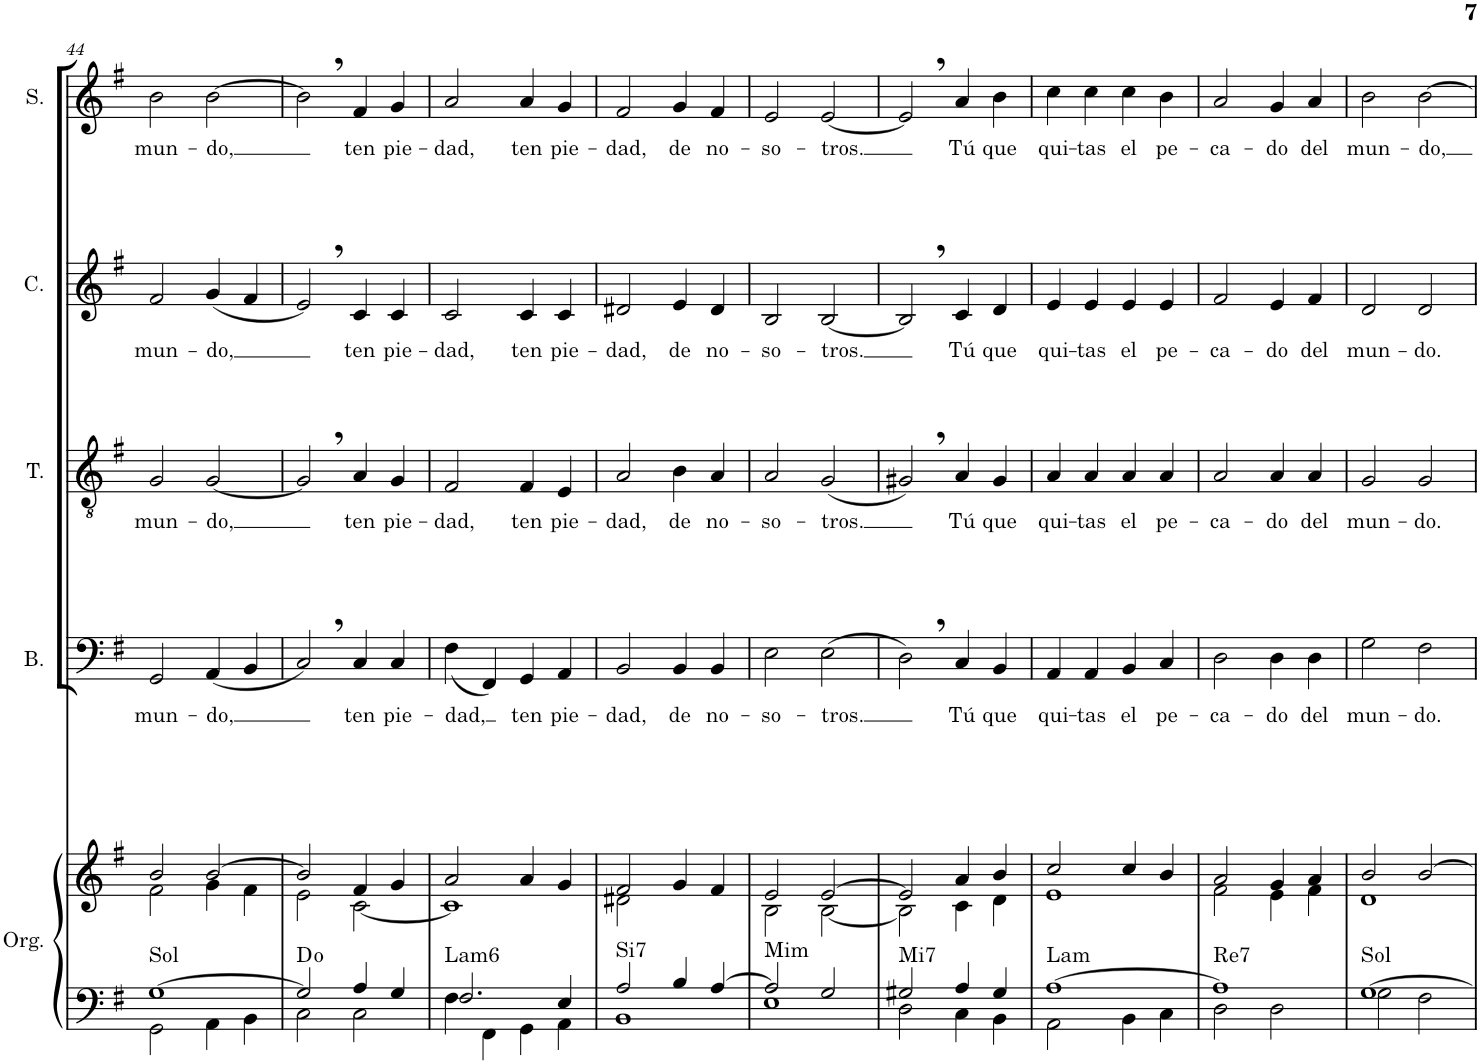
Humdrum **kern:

**kern	**kern	**harte	**kern	**text	**kern	**text	**kern	**text	**kern	**text
*part5	*part5	*part5	*part4	*part4	*part3	*part3	*part2	*part2	*part1	*part1
*staff6	*staff5	*	*staff4	*staff4	*staff3	*staff3	*staff2	*staff2	*staff1	*staff1
*I"Órgano	*	*	*I"Bajo	*	*I"Tenor	*	*I"Contralto	*	*I"Soprano	*
*	*	*	*I'B.	*	*I'T.	*	*I'C.	*	*I'S.	*
!!LO:PB:g=z
*clefF4	*clefG2	*	*clefF4	*	*clefGv2	*	*clefG2	*	*clefG2	*
*k[f#]	*k[f#]	*	*k[f#]	*	*k[f#]	*	*k[f#]	*	*k[f#]	*
*M2/2	*M2/2	*	*M2/2	*	*M2/2	*	*M2/2	*	*M2/2	*
*met(c|)	*met(c|)	*	*met(c|)	*	*met(c|)	*	*met(c|)	*	*met(c|)	*
=44	=44	=44	=44	=44	=44	=44	=44	=44	=44	=44
*^	*^	*	*	*	*	*	*	*	*	*
!	!	!	!	!LO:H:kt=Sol	!	!LO:LY:b	!	!LO:LY:b	!	!LO:LY:b	!	!LO:LY:b
[1G	2GG\	2b/	2f#\	N	2GG/	mun-	2G/	mun-	2f#/	mun-	2b\	mun-
!	!	!	!	!	!	!LO:LY:b	!	!LO:LY:b	!	!LO:LY:b	!	!LO:LY:b
.	4AA\	[2b/	4g\	.	(4AA/	-do,	[2G/	-do,	(4g/	-do,	[2b\	-do,
.	4BB\	.	4f#\	.	4BB/	.	.	.	4f#/	.	.	.
=45	=45	=45	=45	=45	=45	=45	=45	=45	=45	=45	=45	=45
2G/]	2C\	2b/]	2e\	D:dim	2C,/)	.	2G,/]	.	2e,/)	.	2b,\]	.
!	!	!	!	!	!	!LO:LY:b	!	!LO:LY:b	!	!LO:LY:b	!	!LO:LY:b
4A/	2C\	4f#/	[2c\	.	4C/	ten	4A/	ten	4c/	ten	4f#/	ten
!	!	!	!	!	!	!LO:LY:b	!	!LO:LY:b	!	!LO:LY:b	!	!LO:LY:b
4G/	.	4g/	.	.	4C/	pie-	4G/	pie-	4c/	pie-	4g/	pie-
=46	=46	=46	=46	=46	=46	=46	=46	=46	=46	=46	=46	=46
!	!	!	!	!LO:H:kt=Lam6	!	!LO:LY:b	!	!LO:LY:b	!	!LO:LY:b	!	!LO:LY:b
2.F#/	4F#\	2a/	1c]	N	(<4F#\	-dad,	2F#/	-dad,	2c/	-dad,	2a/	-dad,
.	4FF#\	.	.	.	4FF#/)	.	.	.	.	.	.	.
!	!	!	!	!	!	!LO:LY:b	!	!LO:LY:b	!	!LO:LY:b	!	!LO:LY:b
.	4GG\	4a/	.	.	4GG/	ten	4F#/	ten	4c/	ten	4a/	ten
!	!	!	!	!	!	!LO:LY:b	!	!LO:LY:b	!	!LO:LY:b	!	!LO:LY:b
4E/	4AA\	4g/	.	.	4AA/	pie-	4E/	pie-	4c/	pie-	4g/	pie-
=47	=47	=47	=47	=47	=47	=47	=47	=47	=47	=47	=47	=47
!	!	!	!	!LO:H:kt=Si7	!	!LO:LY:b	!	!LO:LY:b	!	!LO:LY:b	!	!LO:LY:b
2A/	1BB	2f#/	2d#X\	N	2BB/	-dad,	2A/	-dad,	2d#X/	-dad,	2f#/	-dad,
!	!	!	!	!	!	!LO:LY:b	!	!LO:LY:b	!	!LO:LY:b	!	!LO:LY:b
4B/	.	4g/	2ryy	.	4BB/	de	4B\	de	4e/	de	4g/	de
!	!	!	!	!	!	!LO:LY:b	!	!LO:LY:b	!	!LO:LY:b	!	!LO:LY:b
[4A/	.	4f#/	.	.	4BB/	no-	4A/	no-	4d#/	no-	4f#/	no-
=48	=48	=48	=48	=48	=48	=48	=48	=48	=48	=48	=48	=48
!	!	!	!	!LO:H:kt=Mim	!	!LO:LY:b	!	!LO:LY:b	!	!LO:LY:b	!	!LO:LY:b
2A/]	1E	2e/	2B\	N	2E\	-so-	2A/	-so-	2B/	-so-	2e/	-so-
!	!	!	!	!	!	!LO:LY:b	!	!LO:LY:b	!	!LO:LY:b	!	!LO:LY:b
2G/	.	[2e/	[2B\	.	(2E\	-tros.	(2G/	-tros.	[2B/	-tros.	[2e/	-tros.
=49	=49	=49	=49	=49	=49	=49	=49	=49	=49	=49	=49	=49
!	!	!	!	!LO:H:kt=Mi7	!	!	!	!	!	!	!	!
2G#X/	2D\	2e/]	2B\]	N	2D,\)	.	2G#X,/)	.	2B,/]	.	2e,/]	.
!	!	!	!	!	!	!LO:LY:b	!	!LO:LY:b	!	!LO:LY:b	!	!LO:LY:b
4A/	4C\	4a/	4c\	.	4C/	Tú	4A/	Tú	4c/	Tú	4a/	Tú
!	!	!	!	!	!	!LO:LY:b	!	!LO:LY:b	!	!LO:LY:b	!	!LO:LY:b
4G#/	4BB\	4b/	4d\	.	4BB/	que	4G#/	que	4d/	que	4b\	que
=50	=50	=50	=50	=50	=50	=50	=50	=50	=50	=50	=50	=50
!	!	!	!	!LO:H:kt=Lam	!	!LO:LY:b	!	!LO:LY:b	!	!LO:LY:b	!	!LO:LY:b
[1A	2AA\	2cc/	1e	N	4AA/	qui-	4A/	qui-	4e/	qui-	4cc\	qui-
!	!	!	!	!	!	!LO:LY:b	!	!LO:LY:b	!	!LO:LY:b	!	!LO:LY:b
.	.	.	.	.	4AA/	-tas	4A/	-tas	4e/	-tas	4cc\	-tas
!	!	!	!	!	!	!LO:LY:b	!	!LO:LY:b	!	!LO:LY:b	!	!LO:LY:b
.	4BB\	4cc/	.	.	4BB/	el	4A/	el	4e/	el	4cc\	el
!	!	!	!	!	!	!LO:LY:b	!	!LO:LY:b	!	!LO:LY:b	!	!LO:LY:b
.	4C\	4b/	.	.	4C/	pe-	4A/	pe-	4e/	pe-	4b\	pe-
=51	=51	=51	=51	=51	=51	=51	=51	=51	=51	=51	=51	=51
!	!	!	!	!LO:H:kt=Re7	!	!LO:LY:b	!	!LO:LY:b	!	!LO:LY:b	!	!LO:LY:b
1A]	2D\	2a/	2f#\	N	2D\	-ca-	2A/	-ca-	2f#/	-ca-	2a/	-ca-
!	!	!	!	!	!	!LO:LY:b	!	!LO:LY:b	!	!LO:LY:b	!	!LO:LY:b
.	2D\	4g/	4e\	.	4D\	-do	4A/	-do	4e/	-do	4g/	-do
!	!	!	!	!	!	!LO:LY:b	!	!LO:LY:b	!	!LO:LY:b	!	!LO:LY:b
.	.	4a/	4f#\	.	4D\	del	4A/	del	4f#/	del	4a/	del
=52	=52	=52	=52	=52	=52	=52	=52	=52	=52	=52	=52	=52
!	!	!	!	!LO:H:kt=Sol	!	!LO:LY:b	!	!LO:LY:b	!	!LO:LY:b	!	!LO:LY:b
[1G	2G\	2b/	1d	N	2G\	mun-	2G/	mun-	2d/	mun-	2b\	mun-
!	!	!	!	!	!	!LO:LY:b	!	!LO:LY:b	!	!LO:LY:b	!	!LO:LY:b
.	2F#\	[2b/	.	.	2F#\	-do.	2G/	-do.	2d/	-do.	[2b\	-do,
*v	*v	*	*	*	*	*	*	*	*	*	*	*
*	*v	*v	*	*	*	*	*	*	*	*	*
=	=	=	=	=	=	=	=	=	=	=
*-	*-	*-	*-	*-	*-	*-	*-	*-	*-	*-
